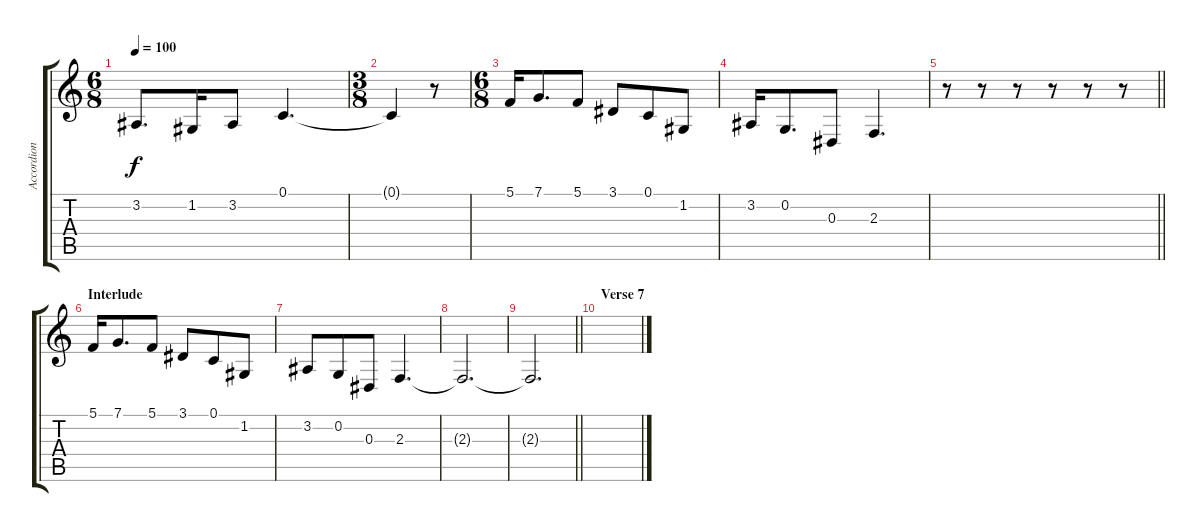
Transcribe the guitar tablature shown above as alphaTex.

\track ("Accordion" "Accordion") {instrument accordion}
\staff {score tabs}
\tuning (C4 G3 Eb3 Bb2 F2 C2) {hide}
\ts (6 8)
\tempo 100
\clef g2
\ks c
3.2.8{d dy f} 1.2.16 3.2.8 0.1.4{d} |
\ts (3 8)
0.1{t}.4 r.8 |
\ts (6 8)
5.1.16 7.1.8{d} 5.1.8 3.1.8 0.1.8 1.2.8 |
3.2.16 0.2.8{d} 0.3.8 2.3.4{d} |
\barLineRight lightlight
r.8 r.8 r.8 r.8 r.8 r.8 |
\section ("" "Interlude")
5.1.16 7.1.8{d} 5.1.8 3.1.8 0.1.8 1.2.8 |
3.2.8 0.2.8 0.3.8 2.3.4{d} |
2.3{t}.2{d} |
\barLineRight lightlight
2.3{t}.2{d} |
\section ("" "Verse 7")
